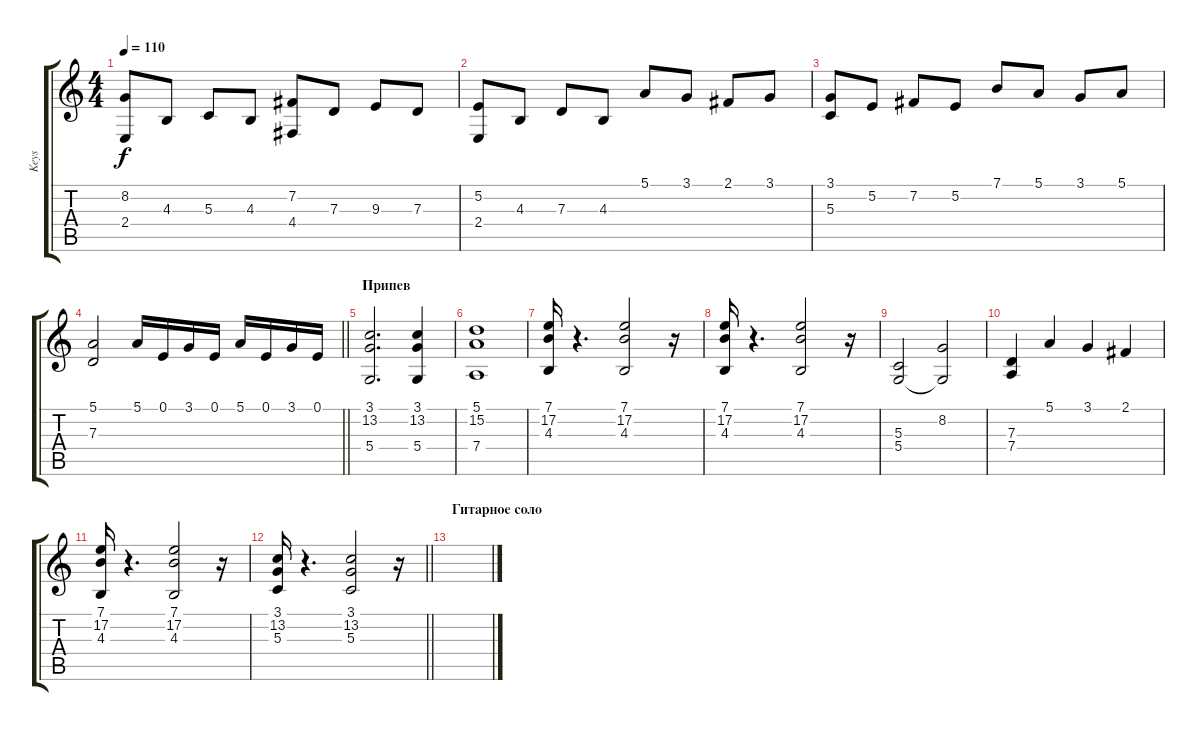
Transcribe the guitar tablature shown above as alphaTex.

\track ("Keys" "Keys") {instrument stringensemble1}
\staff {score tabs}
\tuning (E4 B3 G3 D3 A2 E2) {hide}
\ts (4 4)
\tempo 110
\clef g2
\ks c
(8.2 2.4).8{dy f} 4.3.8 5.3.8 4.3.8 (7.2 4.4).8 7.3.8 9.3.8 7.3.8 |
(5.2 2.4).8 4.3.8 7.3.8 4.3.8 5.1.8 3.1.8 2.1.8 3.1.8 |
(3.1 5.3).8 5.2.8 7.2.8 5.2.8 7.1.8 5.1.8 3.1.8 5.1.8 |
\barLineRight lightlight
(5.1 7.3).2 5.1.16 0.1.16 3.1.16 0.1.16 5.1.16 0.1.16 3.1.16 0.1.16 |
\section ("" "Припев")
(3.1 13.2 5.4).2{d} (3.1 13.2 5.4).4 |
(5.1 15.2 7.4).1 |
(7.1 17.2 4.3).16 r.4{d} (7.1 17.2 4.3).2 r.16 |
(7.1 17.2 4.3).16 r.4{d} (7.1 17.2 4.3).2 r.16 |
(5.3 5.4).2 (8.2 5.4{t}).2 |
(7.3 7.4).4 5.1.4 3.1.4 2.1.4 |
(7.1 17.2 4.3).16 r.4{d} (7.1 17.2 4.3).2 r.16 |
\barLineRight lightlight
(3.1 13.2 5.3).16 r.4{d} (3.1 13.2 5.3).2 r.16 |
\section ("" "Гитарное соло")
